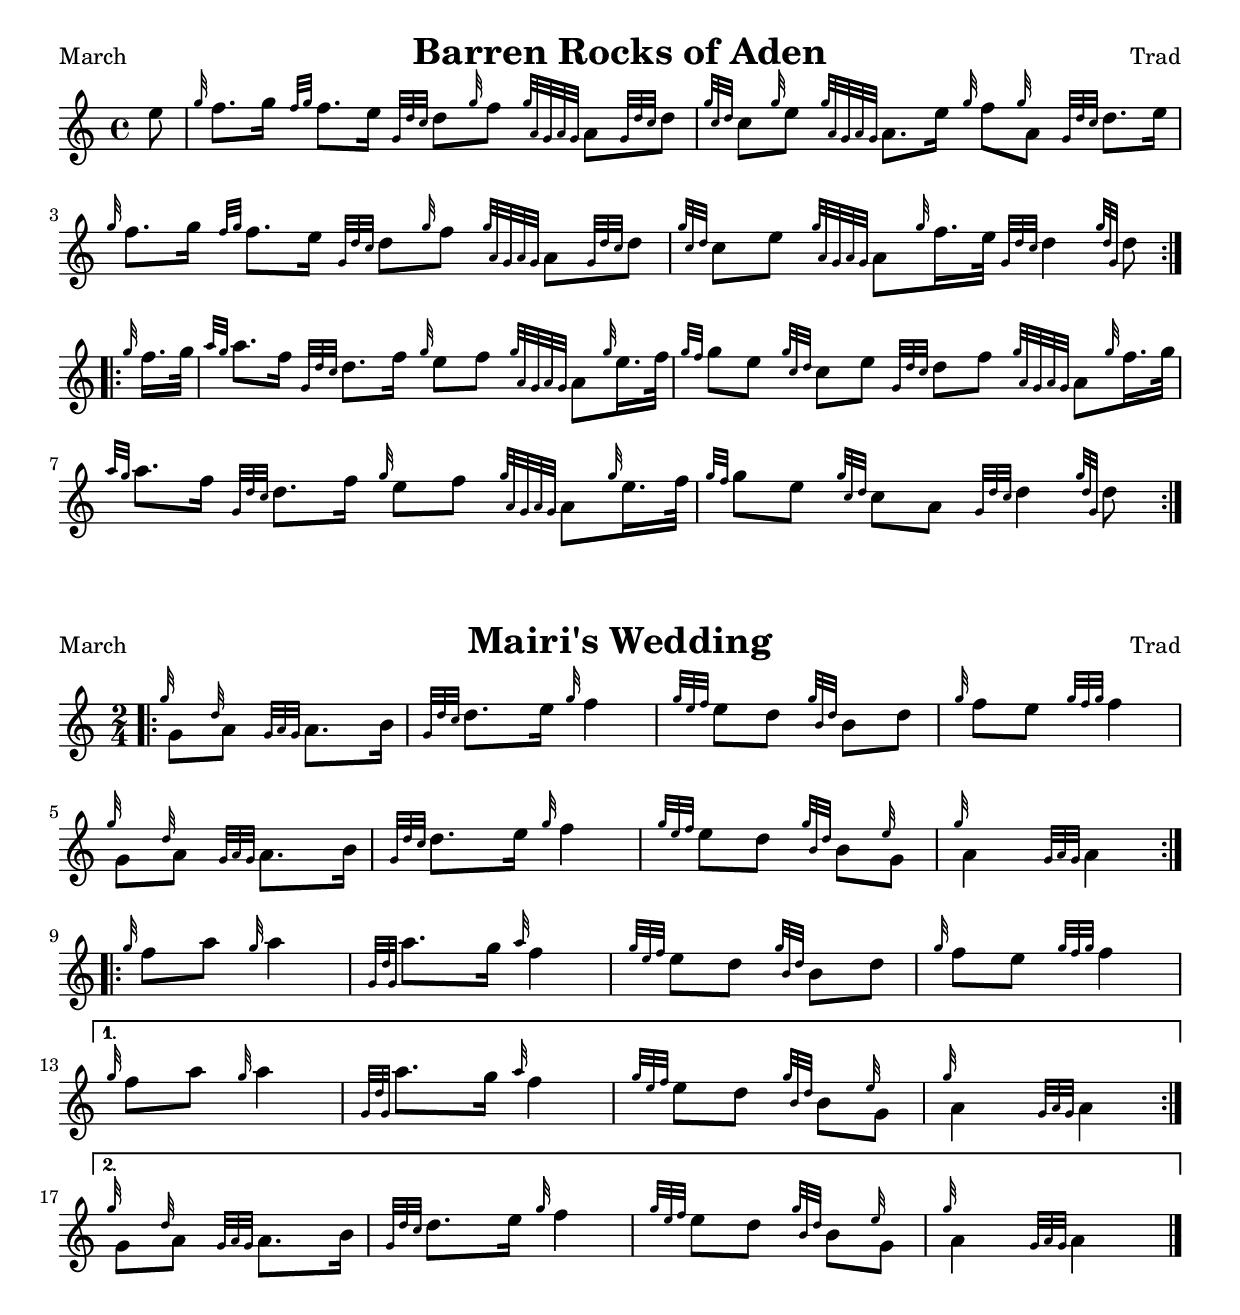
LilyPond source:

\include "bagpipe.ly"

\book {
	\paper {
		indent = 0\mm
		scoreTitleMarkup = \markup {
			\fill-line {
				\fromproperty #'header:meter
				\fontsize #4 \bold \fromproperty #'header:piece
				\fromproperty #'header:composer
			}
		}
	}
	\bookpart {
		\score {
			{
				\hideKeySignature
				%Part 1

				\repeat volta 2 {
					\partial8 e8 |
					\grg f8. g16 \hdblf f8. e16|
					\thrwd d8 \grg f \gbirl a [\thrwd d]|
					\dblc c \grg e \gbirl a8. e16 |
					\grg f8 \grg a \thrwd d8. e16|
					\break
					\grg f8. g16 \hdblf f8. e16|
					\thrwd d8 \grg f \gbirl a [\thrwd d]|
					\dblc c e \gbirl a8 \grg f16. e32| \thrwd d4 \slurd d8
				}
				\break

				%Part 2

				\repeat volta 2 {
					\partial8 \grg f16. g32|
					\dblA A8. f16 \thrwd d8. f16|
					\grg e8 f \gbirl a \grg e16. f32|
					\dblg g8 e \dblc c e|
					\thrwd d f \gbirl a \grg f16. g32|
					\break
					\dblA A8. f16 \thrwd d8. f16|
					\grg e8 f \gbirl a \grg e16. f32|
					\dblg g8 e \dblc c a|
					\thrwd d4 \slurd d8
				}
			}
			\header {
				piece = "Barren Rocks of Aden"
				composer = " Trad"
				meter = "March"
			}
		}
		\score {
			{
    
    \time 2/4
    \quarterBeaming
    \hideKeySignature

    % Part 1

    \repeat volta 2 {\bar ".|:"
    \grg G8 \grd a \wbirl a8. b16|
    \thrwd d8. e16 \grg f4|
    \dble e8 d \dblb b d |
    \grg f e \dblf f4| \break

    \grg G8 \grd a \wbirl a8. b16|
    \thrwd d8. e16 \grg f4|
    \dble e8 d \dblb b \gre G|
    \grg a4 \wbirl a4|
    }
   \break

    
    % Part 2

    \repeat volta 2 {
    \grg f8 A \grg A4|
    \grip A8. g16 \grA f4|
    \dble e8 d \dblb b d| 
    \grg f e \dblf f4|
     \break}
  
 \alternative{
 {
 \grg f8 A \grg A4|
    \grip A8. g16 \grA f4|
    \dble e8 d \dblb b \gre G|
    \grg a4 \wbirl a4| \break}
  
    {
    \grg G8 \grd a \wbirl a8. b16|
    \thrwd d8. e16 \grg f4|
    \dble e8 d \dblb b \gre G|
    \grg a4 \wbirl a4| \bar "|."
    }}
  }

			\header {
				piece = "Mairi's Wedding"
				composer = "Trad"
				meter = "March" 
			}
		}
	}
}
